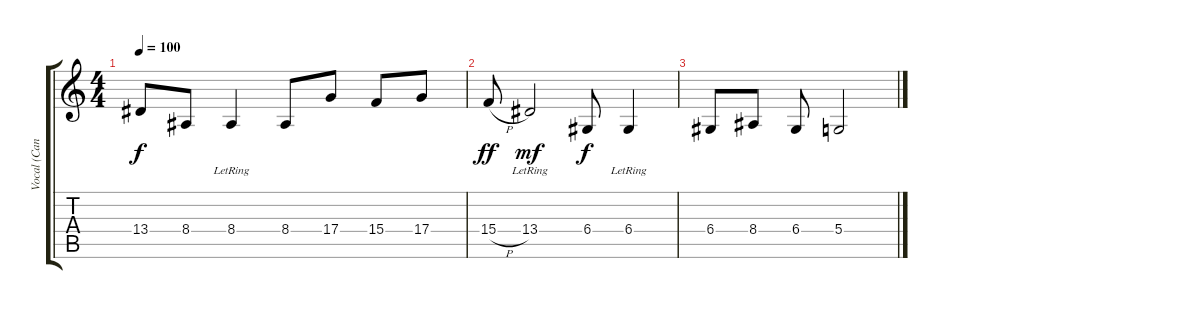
\track ("Vocal (Candy)" "Vocal (Can") {instrument pad4choir}
\staff {score tabs}
\tuning (E4 B3 G3 D3 A2 E2) {hide}
\ts (4 4)
\tempo 100
\clef g2
\ks c
13.4{t}.8{dy f} 8.4.8 8.4{lr}.4 8.4.8 17.4.8 15.4.8 17.4.8 |
15.4{h}.8{dy ff} 13.4{lr}.2{dy mf} 6.4.8{dy f} 6.4{lr}.4 |
6.4.8 8.4.8 6.4.8 5.4.2
